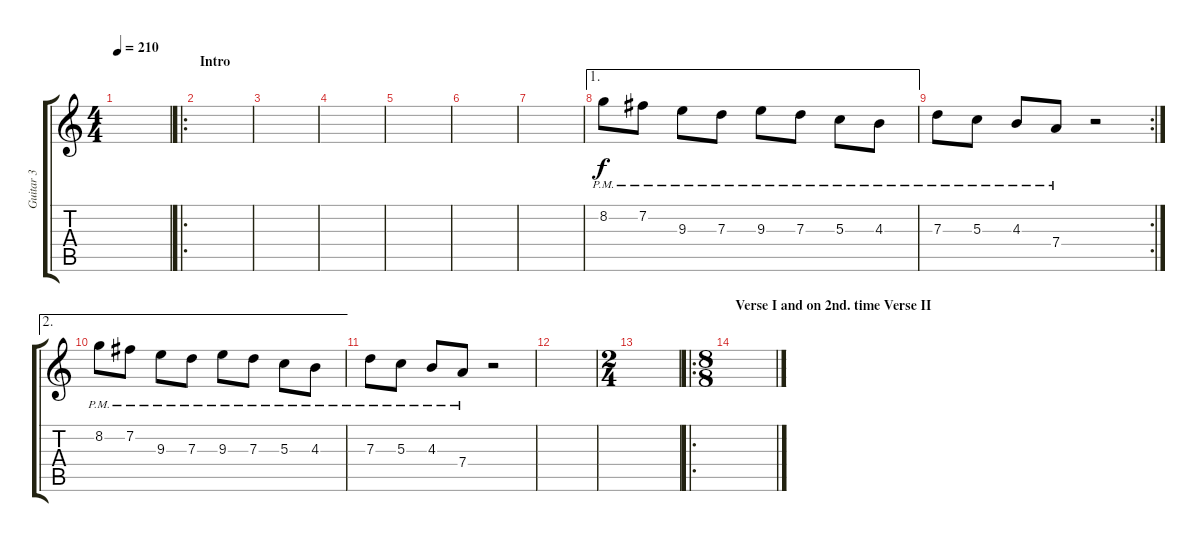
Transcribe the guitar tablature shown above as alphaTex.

\track ("Guitar 3" "Guitar 3") {instrument distortionguitar}
\staff {score tabs}
\tuning (E4 B3 G3 D3 A2 E2) {hide}
\ts (4 4)
\tempo 210
\clef g2
\ks c
|
\ro
\section ("" "Intro")
|
|
|
|
|
|
\ae 1
8.2{pm}.8 7.2{pm}.8 9.3{pm}.8 7.3{pm}.8 9.3{pm}.8 7.3{pm}.8 5.3{pm}.8 4.3{pm}.8 |
\rc 2
7.3{pm}.8 5.3{pm}.8 4.3{pm}.8 7.4{pm}.8 r.2 |
\ae 2
8.2{pm}.8 7.2{pm}.8 9.3{pm}.8 7.3{pm}.8 9.3{pm}.8 7.3{pm}.8 5.3{pm}.8 4.3{pm}.8 |
7.3{pm}.8 5.3{pm}.8 4.3{pm}.8 7.4{pm}.8 r.2 |
|
\ts (2 4)
|
\ro
\ts (8 8)
\section ("" "Verse I and on 2nd. time Verse II")
